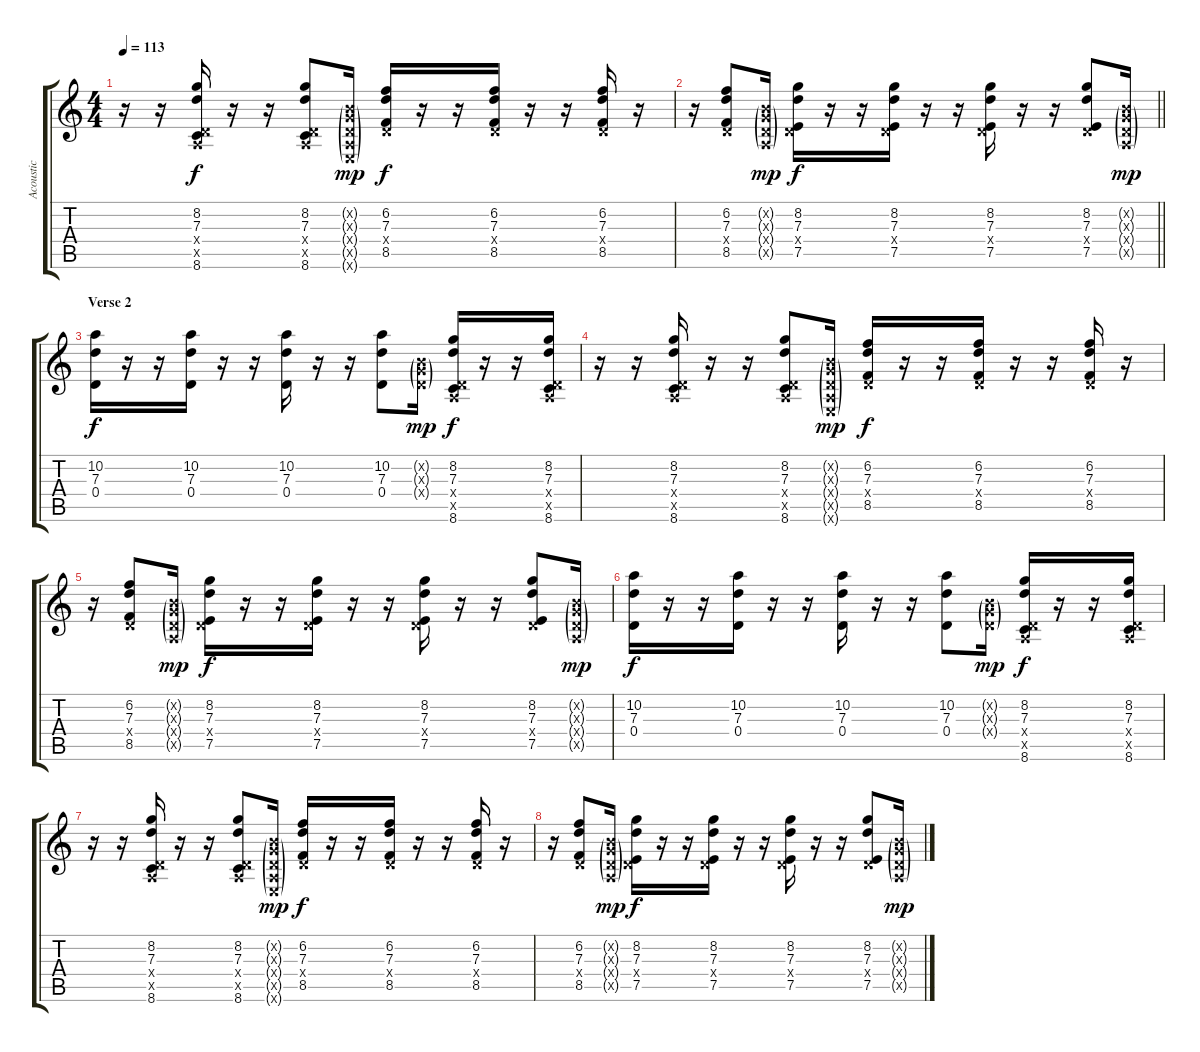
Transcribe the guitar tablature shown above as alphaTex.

\track ("Acoustic" "Acoustic") {instrument acousticguitarsteel}
\staff {score tabs}
\tuning (E4 B3 G3 D3 A2 E2) {hide}
\ts (4 4)
\tempo 113
\clef g2
\ks c
r.16{dy f} r.16 (8.2 7.3 0.4{x} 0.5{x} 8.6).16 r.16 r.16 (8.2 7.3 0.4{x} 0.5{x} 8.6).8 (0.2{g x} 0.3{g x} 0.4{g x} 0.5{g x} 0.6{g x}).16{dy mp} (6.2 7.3 0.4{x} 8.5).16{dy f} r.16 r.16 (6.2 7.3 0.4{x} 8.5).16 r.16 r.16 (6.2 7.3 0.4{x} 8.5).16 r.16 |
\barLineRight lightlight
r.16 (6.2 7.3 0.4{x} 8.5).8 (0.2{g x} 0.3{g x} 0.4{g x} 0.5{g x}).16{dy mp} (8.2 7.3 0.4{x} 7.5).16{dy f} r.16 r.16 (8.2 7.3 0.4{x} 7.5).16 r.16 r.16 (8.2 7.3 0.4{x} 7.5).16 r.16 r.16 (8.2 7.3 0.4{x} 7.5).8 (0.2{g x} 0.3{g x} 0.4{g x} 0.5{g x}).16{dy mp} |
\section ("" "Verse 2")
(10.2 7.3 0.4).16{dy f} r.16 r.16 (10.2 7.3 0.4).16 r.16 r.16 (10.2 7.3 0.4).16 r.16 r.16 (10.2 7.3 0.4).8 (0.2{g x} 0.3{g x} 0.4{g x}).16{dy mp} (8.2 7.3 0.4{x} 0.5{x} 8.6).16{dy f} r.16 r.16 (8.2 7.3 0.4{x} 0.5{x} 8.6).16 |
r.16 r.16 (8.2 7.3 0.4{x} 0.5{x} 8.6).16 r.16 r.16 (8.2 7.3 0.4{x} 0.5{x} 8.6).8 (0.2{g x} 0.3{g x} 0.4{g x} 0.5{g x} 0.6{g x}).16{dy mp} (6.2 7.3 0.4{x} 8.5).16{dy f} r.16 r.16 (6.2 7.3 0.4{x} 8.5).16 r.16 r.16 (6.2 7.3 0.4{x} 8.5).16 r.16 |
r.16 (6.2 7.3 0.4{x} 8.5).8 (0.2{g x} 0.3{g x} 0.4{g x} 0.5{g x}).16{dy mp} (8.2 7.3 0.4{x} 7.5).16{dy f} r.16 r.16 (8.2 7.3 0.4{x} 7.5).16 r.16 r.16 (8.2 7.3 0.4{x} 7.5).16 r.16 r.16 (8.2 7.3 0.4{x} 7.5).8 (0.2{g x} 0.3{g x} 0.4{g x} 0.5{g x}).16{dy mp} |
(10.2 7.3 0.4).16{dy f} r.16 r.16 (10.2 7.3 0.4).16 r.16 r.16 (10.2 7.3 0.4).16 r.16 r.16 (10.2 7.3 0.4).8 (0.2{g x} 0.3{g x} 0.4{g x}).16{dy mp} (8.2 7.3 0.4{x} 0.5{x} 8.6).16{dy f} r.16 r.16 (8.2 7.3 0.4{x} 0.5{x} 8.6).16 |
r.16 r.16 (8.2 7.3 0.4{x} 0.5{x} 8.6).16 r.16 r.16 (8.2 7.3 0.4{x} 0.5{x} 8.6).8 (0.2{g x} 0.3{g x} 0.4{g x} 0.5{g x} 0.6{g x}).16{dy mp} (6.2 7.3 0.4{x} 8.5).16{dy f} r.16 r.16 (6.2 7.3 0.4{x} 8.5).16 r.16 r.16 (6.2 7.3 0.4{x} 8.5).16 r.16 |
r.16 (6.2 7.3 0.4{x} 8.5).8 (0.2{g x} 0.3{g x} 0.4{g x} 0.5{g x}).16{dy mp} (8.2 7.3 0.4{x} 7.5).16{dy f} r.16 r.16 (8.2 7.3 0.4{x} 7.5).16 r.16 r.16 (8.2 7.3 0.4{x} 7.5).16 r.16 r.16 (8.2 7.3 0.4{x} 7.5).8 (0.2{g x} 0.3{g x} 0.4{g x} 0.5{g x}).16{dy mp}
